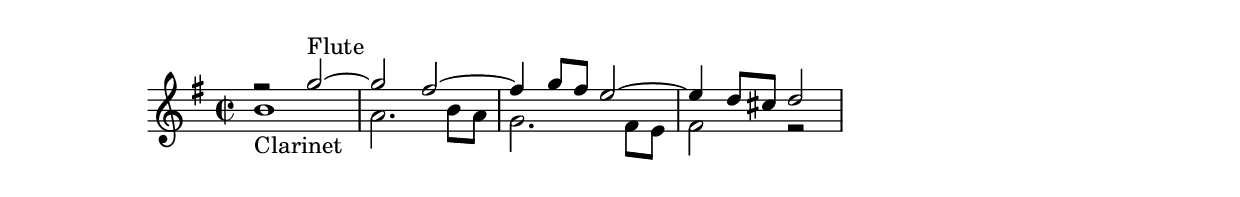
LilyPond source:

%% DO NOT EDIT this file manually; it is automatically
%% generated from LSR http://lsr.dsi.unimi.it
%% Make any changes in LSR itself, or in Documentation/snippets/new/ ,
%% and then run scripts/auxiliar/makelsr.py
%%
%% This file is in the public domain.
\version "2.17.0"

\header {
  lsrtags = "contexts-and-engravers, midi, real-music"

  texidoc = "
When outputting MIDI, the default behavior is for each staff to
represent one MIDI channel, with all the voices on a staff amalgamated.
This minimizes the risk of running out of MIDI channels, since there
are only 16 available per MIDI port, and most devices support only one
port.

However, by moving the @code{Staff_performer} to the @code{Voice}
context, each voice on a staff can have its own MIDI channel, as is
demonstrated by the following example: despite being on the same staff,
two MIDI channels are created, each with a different
@code{midiInstrument}.

"
  doctitle = "Changing MIDI output to one channel per voice"
} % begin verbatim


\score {
  \new Staff <<
    \new Voice \relative c''' {
      \set midiInstrument = #"flute"
      \voiceOne
      \key g \major
      \time 2/2
      r2 g-"Flute" ~
      g fis ~
      fis4 g8 fis e2 ~
      e4 d8 cis d2
    }
    \new Voice \relative c'' {
      \set midiInstrument = #"clarinet"
      \voiceTwo
      b1-"Clarinet"
      a2. b8 a
      g2. fis8 e
      fis2 r
    }
  >>
  \layout { }
  \midi {
    \context {
      \Staff
      \remove "Staff_performer"
    }
    \context {
      \Voice
      \consists "Staff_performer"
    }
    \tempo 2 = 72
  }
}
